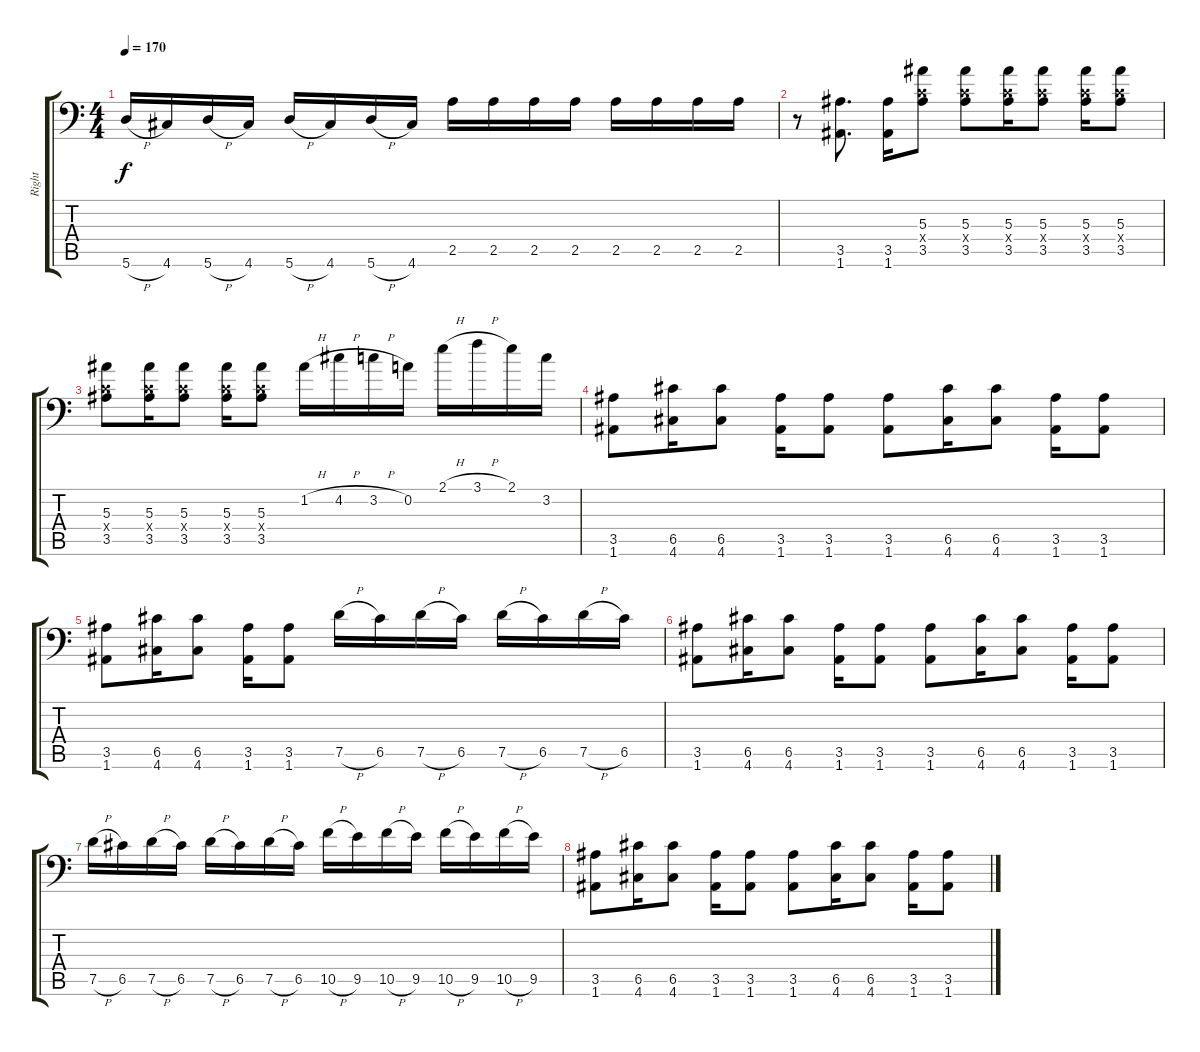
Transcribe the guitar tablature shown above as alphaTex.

\track ("Right" "Right") {instrument distortionguitar}
\staff {score tabs}
\tuning (D4 A3 F3 C3 G2 A1) {hide}
\ts (4 4)
\tempo 170
\clef f4
\ks c
5.6{h}.16{dy f} 4.6.16 5.6{h}.16 4.6.16 5.6{h}.16 4.6.16 5.6{h}.16 4.6.16 2.5.16 2.5.16 2.5.16 2.5.16 2.5.16 2.5.16 2.5.16 2.5.16 |
r.8 (3.5 1.6).8{d} (3.5 1.6).16 (5.3 0.4{x} 3.5).8 (5.3 0.4{x} 3.5).8 (5.3 0.4{x} 3.5).16 (5.3 0.4{x} 3.5).8 (5.3 0.4{x} 3.5).16 (5.3 0.4{x} 3.5).8 |
(5.3 0.4{x} 3.5).8 (5.3 0.4{x} 3.5).16 (5.3 0.4{x} 3.5).8 (5.3 0.4{x} 3.5).16 (5.3 0.4{x} 3.5).8 1.2{h}.16 4.2{h}.16 3.2{h}.16 0.2.16 2.1{h}.16 3.1{h}.16 2.1.16 3.2.16 |
(3.5 1.6).8 (6.5 4.6).16 (6.5 4.6).8 (3.5 1.6).16 (3.5 1.6).8 (3.5 1.6).8 (6.5 4.6).16 (6.5 4.6).8 (3.5 1.6).16 (3.5 1.6).8 |
(3.5 1.6).8 (6.5 4.6).16 (6.5 4.6).8 (3.5 1.6).16 (3.5 1.6).8 7.5{h}.16 6.5.16 7.5{h}.16 6.5.16 7.5{h}.16 6.5.16 7.5{h}.16 6.5.16 |
(3.5 1.6).8 (6.5 4.6).16 (6.5 4.6).8 (3.5 1.6).16 (3.5 1.6).8 (3.5 1.6).8 (6.5 4.6).16 (6.5 4.6).8 (3.5 1.6).16 (3.5 1.6).8 |
7.5{h}.16 6.5.16 7.5{h}.16 6.5.16 7.5{h}.16 6.5.16 7.5{h}.16 6.5.16 10.5{h}.16 9.5.16 10.5{h}.16 9.5.16 10.5{h}.16 9.5.16 10.5{h}.16 9.5.16 |
(3.5 1.6).8 (6.5 4.6).16 (6.5 4.6).8 (3.5 1.6).16 (3.5 1.6).8 (3.5 1.6).8 (6.5 4.6).16 (6.5 4.6).8 (3.5 1.6).16 (3.5 1.6).8
